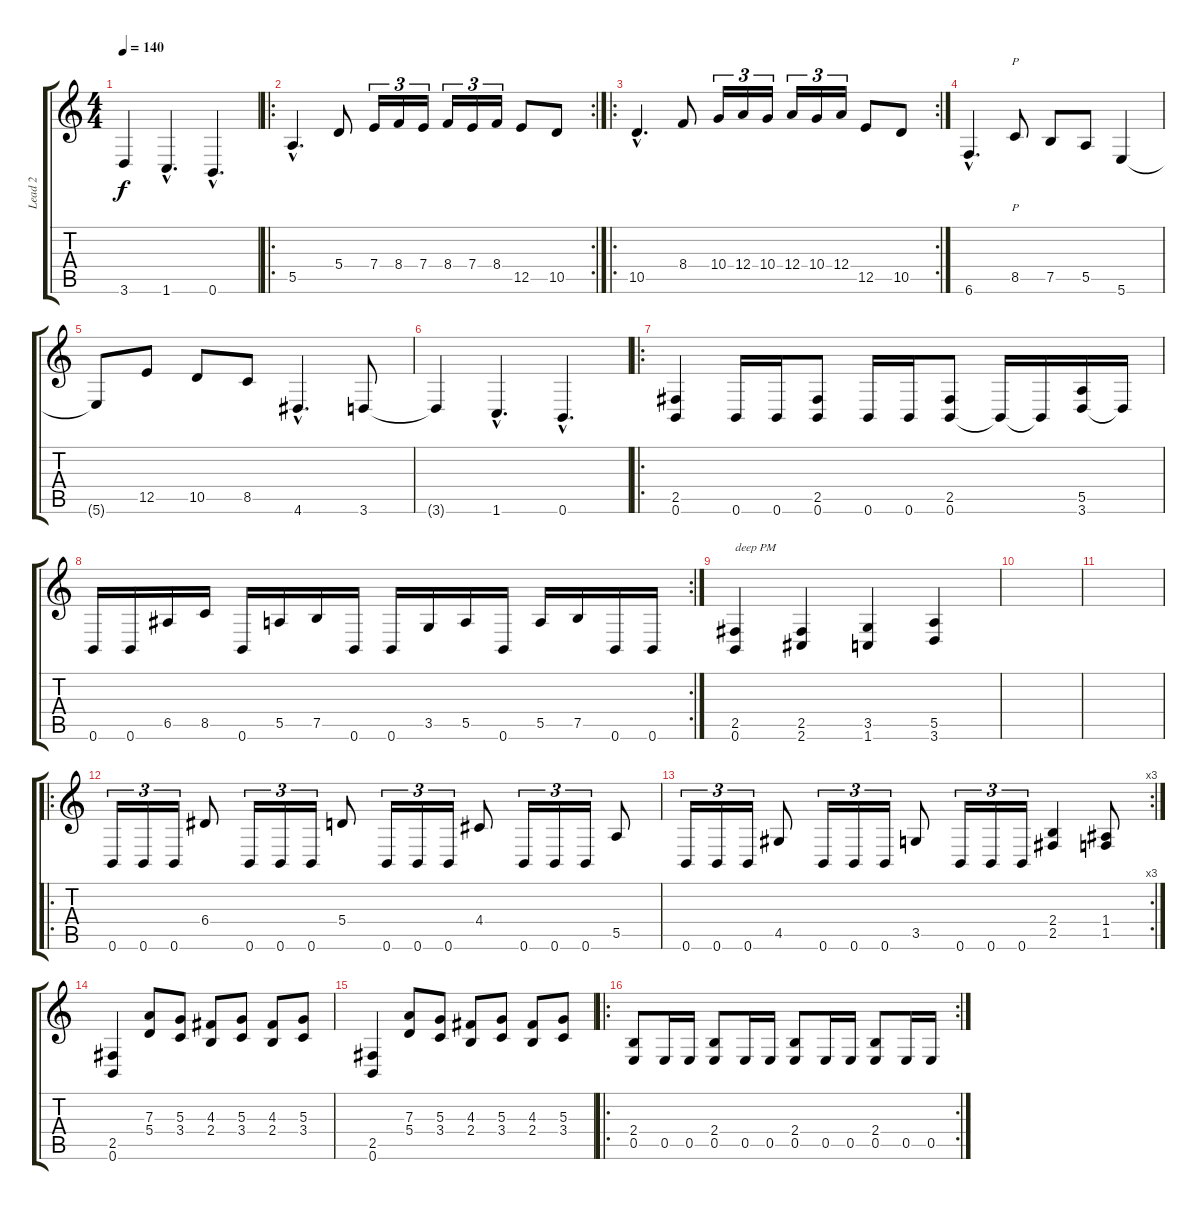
\track ("Lead 2" "Lead 2") {instrument distortionguitar}
\staff {score tabs}
\tuning (B3 Gb3 D3 A2 E2 B1) {hide}
\ts (4 4)
\tempo 140
\clef g2
\ks c
3.6{t}.4{dy f} 1.6{hac}.4{d} 0.6{hac}.4{d} |
\ro
\rc 2
5.5{hac}.4{d} 5.4.8 7.4.16{tu (3 2)} 8.4.16{tu (3 2)} 7.4.16{tu (3 2)} 8.4.16{tu (3 2)} 7.4.16{tu (3 2)} 8.4.16{tu (3 2)} 12.5.8 10.5.8 |
\ro
\rc 2
10.5{hac}.4{d} 8.4.8 10.4.16{tu (3 2)} 12.4.16{tu (3 2)} 10.4.16{tu (3 2)} 12.4.16{tu (3 2)} 10.4.16{tu (3 2)} 12.4.16{tu (3 2)} 12.5.8 10.5.8 |
6.6{hac}.4{d} 8.5.8{p instrument electricguitarmuted} 7.5.8 5.5.8 5.6.4{instrument distortionguitar} |
5.6{t}.8 12.5.8{instrument electricguitarmuted} 10.5.8 8.5.8 4.6{hac}.4{d instrument distortionguitar} 3.6.8 |
3.6{t}.4 1.6{hac}.4{d} 0.6{hac}.4{d} |
\ro
(2.5 0.6).4 0.6.16 0.6.16 (2.5 0.6).8 0.6.16 0.6.16 (2.5 0.6).8 0.6{t}.16 0.6{t}.16 (5.5 3.6).16 3.6{t}.16 |
\rc 2
0.6.16 0.6.16 6.5.16 8.5.16 0.6.16 5.5.16 7.5.16 0.6.16 0.6.16 3.5.16 5.5.16 0.6.16 5.5.16 7.5.16 0.6.16 0.6.16 |
(2.5 0.6).4{txt "deep PM"} (2.5 2.6).4 (3.5 1.6).4 (5.5 3.6).4 |
|
|
\ro
0.6.16{tu (3 2)} 0.6.16{tu (3 2)} 0.6.16{tu (3 2)} 6.4.8 0.6.16{tu (3 2)} 0.6.16{tu (3 2)} 0.6.16{tu (3 2)} 5.4.8 0.6.16{tu (3 2)} 0.6.16{tu (3 2)} 0.6.16{tu (3 2)} 4.4.8 0.6.16{tu (3 2)} 0.6.16{tu (3 2)} 0.6.16{tu (3 2)} 5.5.8 |
\rc 3
0.6.16{tu (3 2)} 0.6.16{tu (3 2)} 0.6.16{tu (3 2)} 4.5.8 0.6.16{tu (3 2)} 0.6.16{tu (3 2)} 0.6.16{tu (3 2)} 3.5.8 0.6.16{tu (3 2)} 0.6.16{tu (3 2)} 0.6.16{tu (3 2)} (2.4 2.5).4 (1.4 1.5).8 |
(2.5 0.6).4 (7.3 5.4).8 (5.3 3.4).8 (4.3 2.4).8 (5.3 3.4).8 (4.3 2.4).8 (5.3 3.4).8 |
(2.5 0.6).4 (7.3 5.4).8 (5.3 3.4).8 (4.3 2.4).8 (5.3 3.4).8 (4.3 2.4).8 (5.3 3.4).8 |
\ro
\rc 2
(2.4 0.5).8 0.5.16 0.5.16 (2.4 0.5).8 0.5.16 0.5.16 (2.4 0.5).8 0.5.16 0.5.16 (2.4 0.5).8 0.5.16 0.5.16
